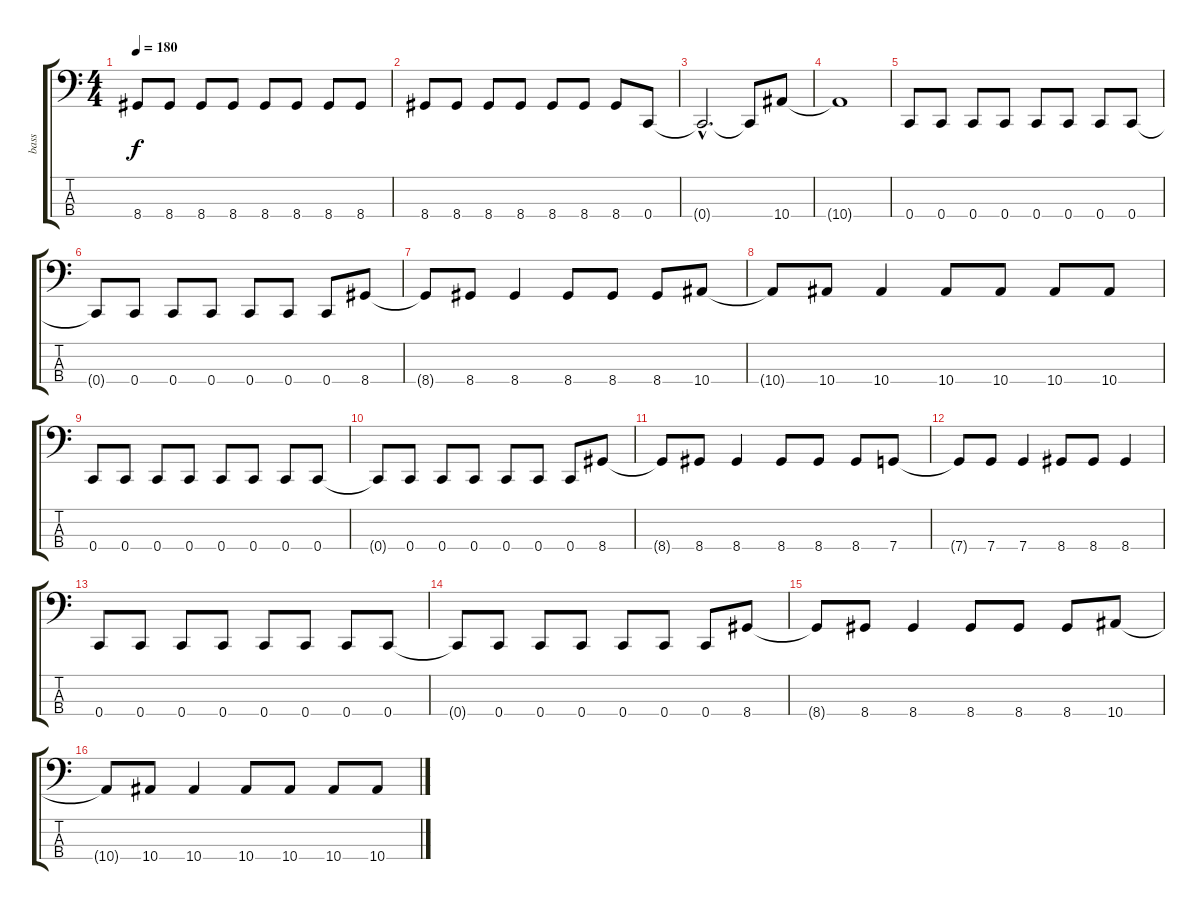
\track ("bass" "bass") {instrument electricbasspick}
\staff {score tabs}
\tuning (F2 C2 G1 C1) {hide}
\ts (4 4)
\tempo 180
\clef f4
\ks c
8.4.8{dy f} 8.4.8 8.4.8 8.4.8 8.4.8 8.4.8 8.4.8 8.4.8 |
8.4.8 8.4.8 8.4.8 8.4.8 8.4.8 8.4.8 8.4.8 0.4.8 |
0.4{hac t}.2{d} 0.4{t}.8 10.4.8 |
10.4{t}.1 |
0.4.8 0.4.8 0.4.8 0.4.8 0.4.8 0.4.8 0.4.8 0.4.8 |
0.4{t}.8 0.4.8 0.4.8 0.4.8 0.4.8 0.4.8 0.4.8 8.4.8 |
8.4{t}.8 8.4.8 8.4.4 8.4.8 8.4.8 8.4.8 10.4.8 |
10.4{t}.8 10.4.8 10.4.4 10.4.8 10.4.8 10.4.8 10.4.8 |
0.4.8 0.4.8 0.4.8 0.4.8 0.4.8 0.4.8 0.4.8 0.4.8 |
0.4{t}.8 0.4.8 0.4.8 0.4.8 0.4.8 0.4.8 0.4.8 8.4.8 |
8.4{t}.8 8.4.8 8.4.4 8.4.8 8.4.8 8.4.8 7.4.8 |
7.4{t}.8 7.4.8 7.4.4 8.4.8 8.4.8 8.4.4 |
0.4.8 0.4.8 0.4.8 0.4.8 0.4.8 0.4.8 0.4.8 0.4.8 |
0.4{t}.8 0.4.8 0.4.8 0.4.8 0.4.8 0.4.8 0.4.8 8.4.8 |
8.4{t}.8 8.4.8 8.4.4 8.4.8 8.4.8 8.4.8 10.4.8 |
10.4{t}.8 10.4.8 10.4.4 10.4.8 10.4.8 10.4.8 10.4.8
